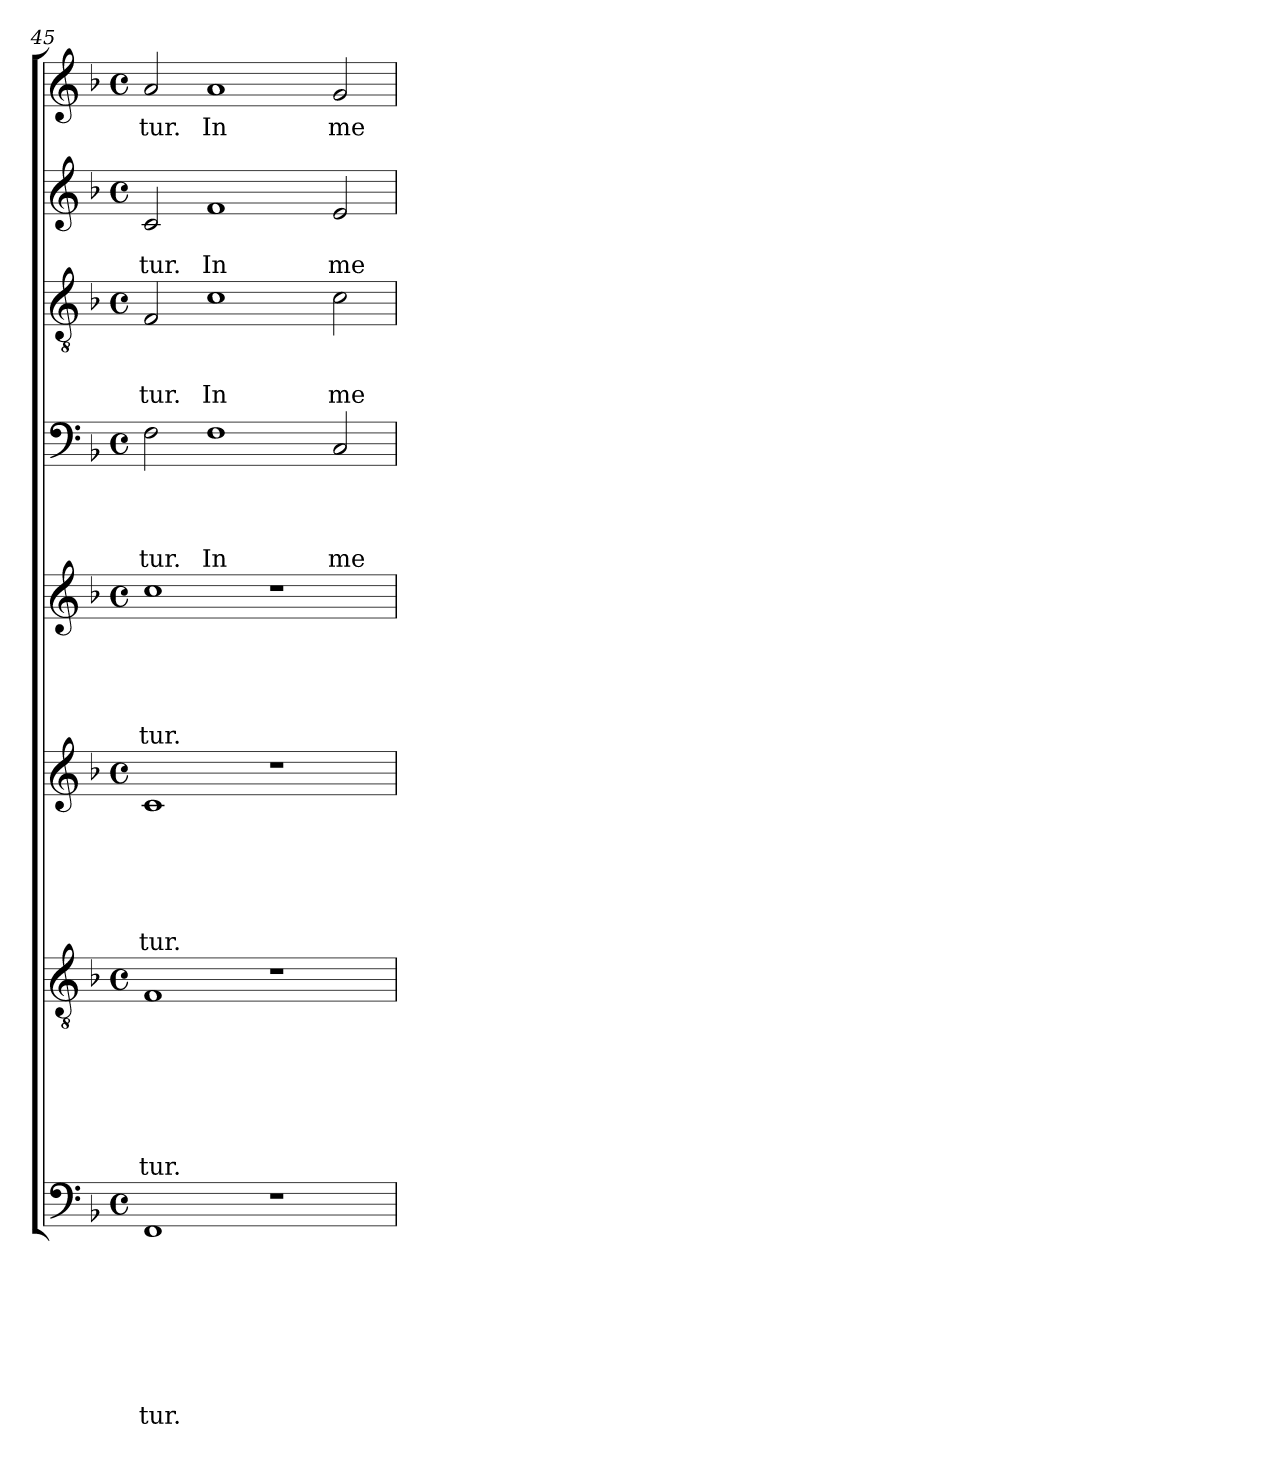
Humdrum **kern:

**kern	**text	**text	**text	**text	**text	**text	**text	**text	**kern	**text	**text	**text	**text	**text	**text	**text	**kern	**text	**text	**text	**text	**text	**text	**kern	**text	**text	**text	**text	**text	**kern	**text	**text	**text	**text	**kern	**text	**text	**text	**kern	**text	**text	**kern	**text
*part8	*part8	*part8	*part8	*part8	*part8	*part8	*part8	*part8	*part7	*part7	*part7	*part7	*part7	*part7	*part7	*part7	*part6	*part6	*part6	*part6	*part6	*part6	*part6	*part5	*part5	*part5	*part5	*part5	*part5	*part4	*part4	*part4	*part4	*part4	*part3	*part3	*part3	*part3	*part2	*part2	*part2	*part1	*part1
*staff8	*staff8	*staff8	*staff8	*staff8	*staff8	*staff8	*staff8	*staff8	*staff7	*staff7	*staff7	*staff7	*staff7	*staff7	*staff7	*staff7	*staff6	*staff6	*staff6	*staff6	*staff6	*staff6	*staff6	*staff5	*staff5	*staff5	*staff5	*staff5	*staff5	*staff4	*staff4	*staff4	*staff4	*staff4	*staff3	*staff3	*staff3	*staff3	*staff2	*staff2	*staff2	*staff1	*staff1
*clefF4	*	*	*	*	*	*	*	*	*clefGv2	*	*	*	*	*	*	*	*clefG2	*	*	*	*	*	*	*clefG2	*	*	*	*	*	*clefF4	*	*	*	*	*clefGv2	*	*	*	*clefG2	*	*	*clefG2	*
*k[b-]	*	*	*	*	*	*	*	*	*k[b-]	*	*	*	*	*	*	*	*k[b-]	*	*	*	*	*	*	*k[b-]	*	*	*	*	*	*k[b-]	*	*	*	*	*k[b-]	*	*	*	*k[b-]	*	*	*k[b-]	*
*F:	*	*	*	*	*	*	*	*	*F:	*	*	*	*	*	*	*	*F:	*	*	*	*	*	*	*F:	*	*	*	*	*	*F:	*	*	*	*	*F:	*	*	*	*F:	*	*	*F:	*
*M4/4	*	*	*	*	*	*	*	*	*M4/4	*	*	*	*	*	*	*	*M4/4	*	*	*	*	*	*	*M4/4	*	*	*	*	*	*M4/4	*	*	*	*	*M4/4	*	*	*	*M4/4	*	*	*M4/4	*
*met(c)	*	*	*	*	*	*	*	*	*met(c)	*	*	*	*	*	*	*	*met(c)	*	*	*	*	*	*	*met(c)	*	*	*	*	*	*met(c)	*	*	*	*	*met(c)	*	*	*	*met(c)	*	*	*met(c)	*
=45	=45	=45	=45	=45	=45	=45	=45	=45	=45	=45	=45	=45	=45	=45	=45	=45	=45	=45	=45	=45	=45	=45	=45	=45	=45	=45	=45	=45	=45	=45	=45	=45	=45	=45	=45	=45	=45	=45	=45	=45	=45	=45	=45
!	!	!	!	!	!	!	!	!LO:LY:b	!	!	!	!	!	!	!	!LO:LY:b	!	!	!	!	!	!	!LO:LY:b	!	!	!	!	!	!LO:LY:b	!	!	!	!	!LO:LY:b	!	!	!	!LO:LY:b	!	!	!LO:LY:b	!	!LO:LY:b
1FF	.	.	.	.	.	.	.	tur.	1F	.	.	.	.	.	.	tur.	1c	.	.	.	.	.	-tur.	1cc	.	.	.	.	tur.	2F\	.	.	.	tur.	2F/	.	.	tur.	2c/	.	tur.	2a/	-tur.
!	!	!	!	!	!	!	!	!	!	!	!	!	!	!	!	!	!	!	!	!	!	!	!	!	!	!	!	!	!	!	!	!	!	!LO:LY:b	!	!	!	!LO:LY:b	!	!	!LO:LY:b	!	!LO:LY:b
.	.	.	.	.	.	.	.	.	.	.	.	.	.	.	.	.	.	.	.	.	.	.	.	.	.	.	.	.	.	1F	.	.	.	In	1c	.	.	In	1f	.	In	1a	In
1r	.	.	.	.	.	.	.	.	1r	.	.	.	.	.	.	.	1r	.	.	.	.	.	.	1r	.	.	.	.	.	.	.	.	.	.	.	.	.	.	.	.	.	.	.
!	!	!	!	!	!	!	!	!	!	!	!	!	!	!	!	!	!	!	!	!	!	!	!	!	!	!	!	!	!	!	!	!	!	!LO:LY:b	!	!	!	!LO:LY:b	!	!	!LO:LY:b	!	!LO:LY:b
.	.	.	.	.	.	.	.	.	.	.	.	.	.	.	.	.	.	.	.	.	.	.	.	.	.	.	.	.	.	2C/	.	.	.	me	2c\	.	.	me	2e/	.	me	2g/	me-
=	=	=	=	=	=	=	=	=	=	=	=	=	=	=	=	=	=	=	=	=	=	=	=	=	=	=	=	=	=	=	=	=	=	=	=	=	=	=	=	=	=	=	=
*-	*-	*-	*-	*-	*-	*-	*-	*-	*-	*-	*-	*-	*-	*-	*-	*-	*-	*-	*-	*-	*-	*-	*-	*-	*-	*-	*-	*-	*-	*-	*-	*-	*-	*-	*-	*-	*-	*-	*-	*-	*-	*-	*-
